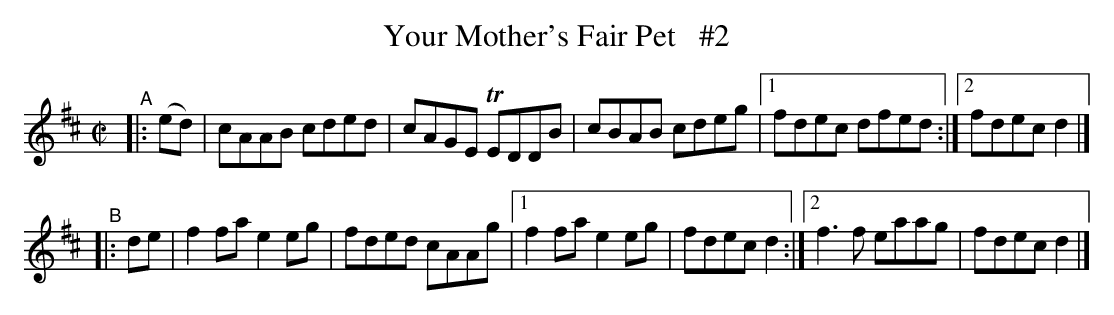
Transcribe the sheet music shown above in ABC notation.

X:1
T: Your Mother's Fair Pet   #2
M: C|
L: 1/8
K: D
"^A"|: (ed) | cAAB cded | cAGE TEDDB | cBAB cdeg |[1 fdec dfed :|[2 fdec d2 |]
"^B"|: de | f2fa e2eg | fded cAAg |[1 f2fa e2eg | fdec d2 :|[2 f3f eaag | fdec d2 |]
